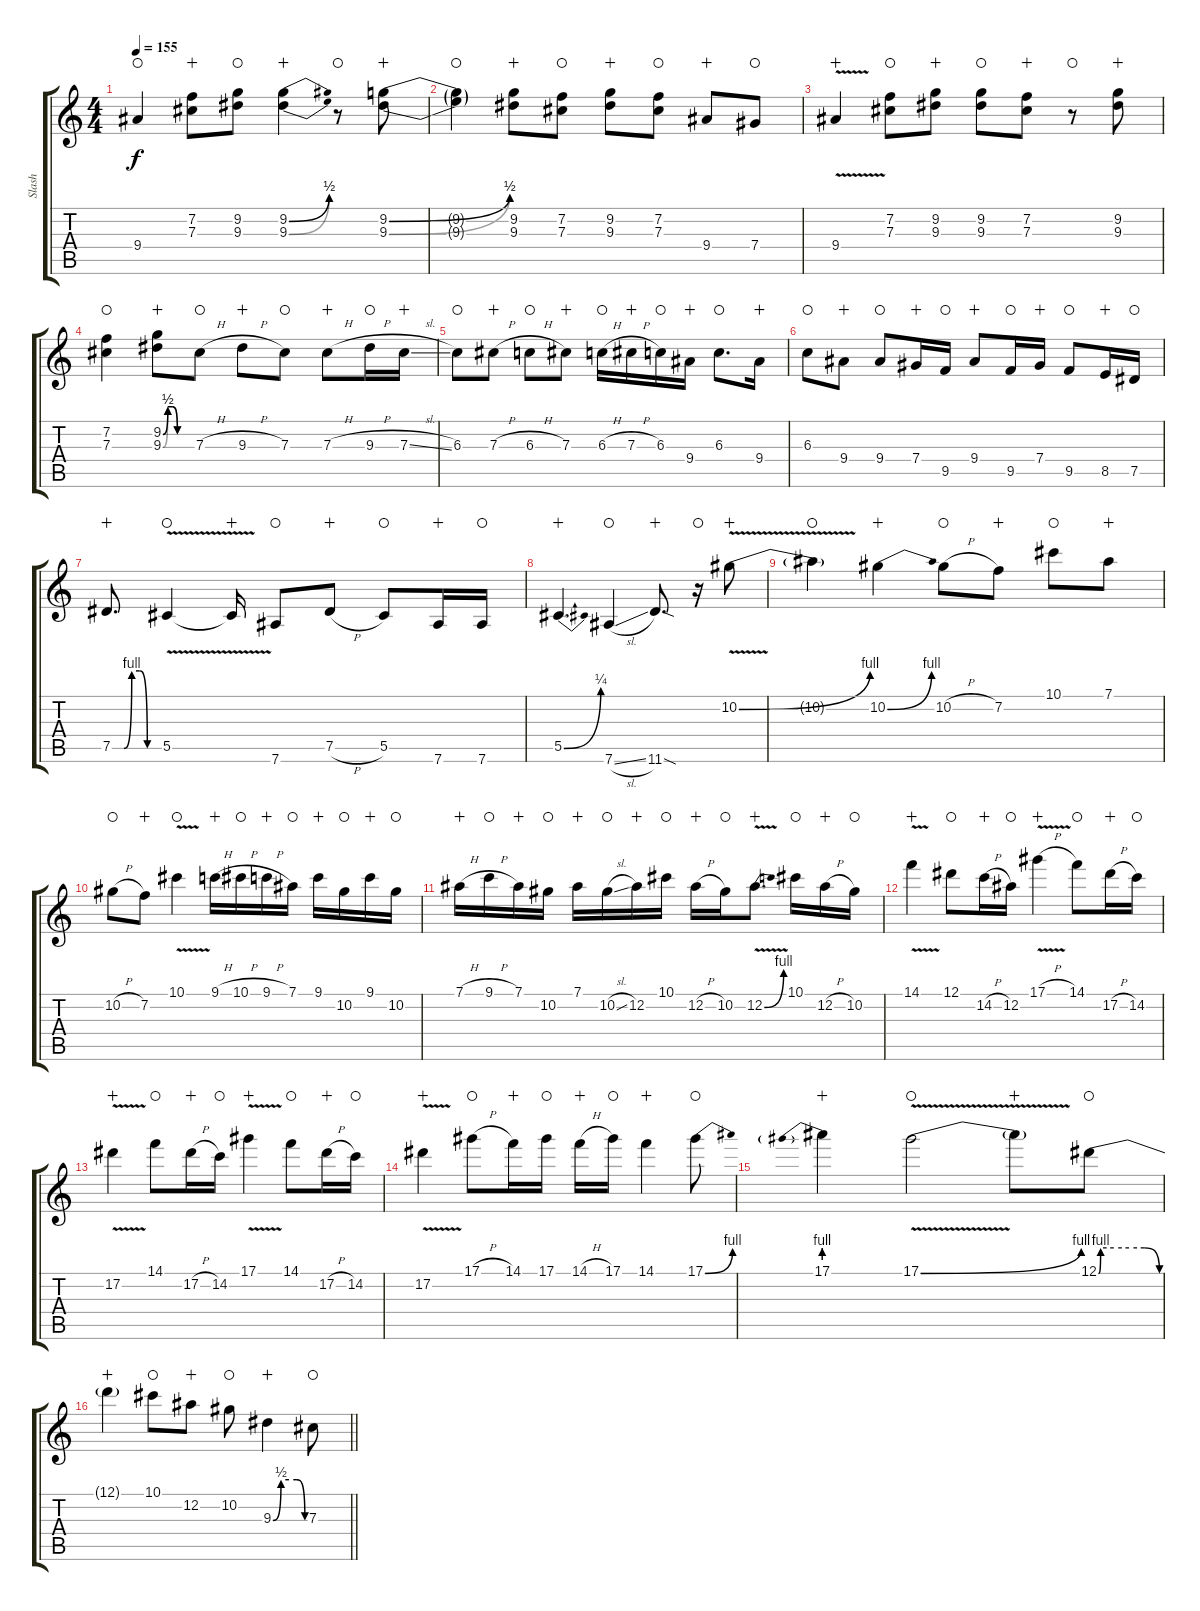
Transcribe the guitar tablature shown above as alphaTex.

\track ("Slash" "Slash") {instrument overdrivenguitar}
\staff {score tabs}
\tuning (Eb4 Bb3 Gb3 Db3 Ab2 Eb2) {hide}
\ts (4 4)
\tempo 155
\clef g2
\ks c
9.4{t}.4{dy f waho} (7.2 7.3).8{wahc} (9.2 9.3).8{waho} (9.2{be (bend 0 0 60 2)} 9.3{be (bend 0 0 60 2)}).4{wahc} r.8{waho} (9.2{be (bend 0 0 60 2)} 9.3{be (bend 0 0 60 2)}).8{wahc} |
(9.2{t} 9.3{t}).4{waho} (9.2 9.3).8{wahc} (7.2 7.3).8{waho} (9.2 9.3).8{wahc} (7.2 7.3).8{waho} 9.4.8{wahc} 7.4.8{waho} |
9.4{v}.4{wahc} (7.2 7.3).8{waho} (9.2 9.3).8{wahc} (9.2 9.3).8{waho} (7.2 7.3).8{wahc} r.8{waho} (9.2 9.3).8{wahc} |
(7.2 7.3).4{waho} (9.2{be (custom 0 0 10 2 20 2 30 0 60 0)} 9.3{be (custom 0 0 10 2 20 2 30 0 60 0)}).8{wahc} 7.3{h}.8{waho} 9.3{h}.8{wahc} 7.3.8{waho} 7.3{h}.8{wahc} 9.3{h}.16{waho} 7.3{sl}.16{wahc} |
6.3.8{waho} 7.3{h}.8{wahc} 6.3{h}.8{waho} 7.3.8{wahc} 6.3{h}.16{waho} 7.3{h}.16{wahc} 6.3.16{waho} 9.4.16{wahc} 6.3.8{d waho} 9.4.16{wahc} |
6.3.8{waho} 9.4.8{wahc} 9.4.8{waho} 7.4.16{wahc} 9.5.16{waho} 9.4.8{wahc} 9.5.16{waho} 7.4.16{wahc} 9.5.8{waho} 8.5.16{wahc} 7.5.16{waho} |
7.5{be (custom 0 0 15 0 25 4 35 4 45 0 60 0)}.8{d wahc} 5.5{v}.4{waho} 5.5{t}.16{wahc} 7.6.8{waho} 7.5{h}.8{wahc} 5.5.8{waho} 7.6.16{wahc} 7.6.16{waho} |
5.5{be (bend 0 0 60 1)}.4{d wahc} 7.6{sl}.4{waho} 11.6{sod}.8{d wahc} r.16{waho} 10.2{be (bend 0 0 60 4) v}.8{wahc} |
10.2{t}.4{waho} 10.2{be (bend 0 0 60 4)}.4{wahc} 10.2{h}.8{waho} 7.2.8{wahc} 10.1.8{waho} 7.1.8{wahc} |
10.2{h}.8{waho} 7.2.8{wahc} 10.1{v}.4{waho} 9.1{h}.16{wahc} 10.1{h}.16{waho} 9.1{h}.16{wahc} 7.1.16{waho} 9.1.16{wahc} 10.2.16{waho} 9.1.16{wahc} 10.2.16{waho} |
7.1{h}.16{wahc} 9.1{h}.16{waho} 7.1.16{wahc} 10.2.16{waho} 7.1.16{wahc} 10.2{sl}.16{waho} 12.2.16{wahc} 10.1.16{waho} 12.2{h}.16{wahc} 10.2.16{waho} 12.2{be (bend 0 0 60 4) v}.8{d wahc} 10.1.16{waho} 12.2{h}.16{wahc} 10.2.16{waho} |
14.1{v}.4{wahc} 12.1.8{waho} 14.2{h}.16{wahc} 12.2.16{waho} 17.1{v h}.4{wahc} 14.1.8{waho} 17.2{h}.16{wahc} 14.2.16{waho} |
17.2{v}.4{wahc} 14.1.8{waho} 17.2{h}.16{wahc} 14.2.16{waho} 17.1{v}.4{wahc} 14.1.8{waho} 17.2{h}.16{wahc} 14.2.16{waho} |
17.2{v}.4{wahc} 17.1{h}.8{waho} 14.1.16{wahc} 17.1.16{waho} 14.1{h}.16{wahc} 17.1.16{waho} 14.1.4{wahc} 17.1{be (bend 0 0 60 4)}.8{waho} |
17.1{be (prebend 0 4 60 4)}.4{wahc} 17.1{be (bend 0 0 60 4) v}.2{waho} 17.1{t}.8{wahc} 12.1{be (custom 0 0 2 4 15 4 30 4 45 4 60 0)}.8{waho} |
\barLineRight lightlight
12.1{t}.4{wahc} 10.1.8{waho} 12.2.8{wahc} 10.2.8{waho} 9.3{be (custom 0 0 15 2 30 2 45 2 60 0)}.4{wahc} 7.3.8{waho}
